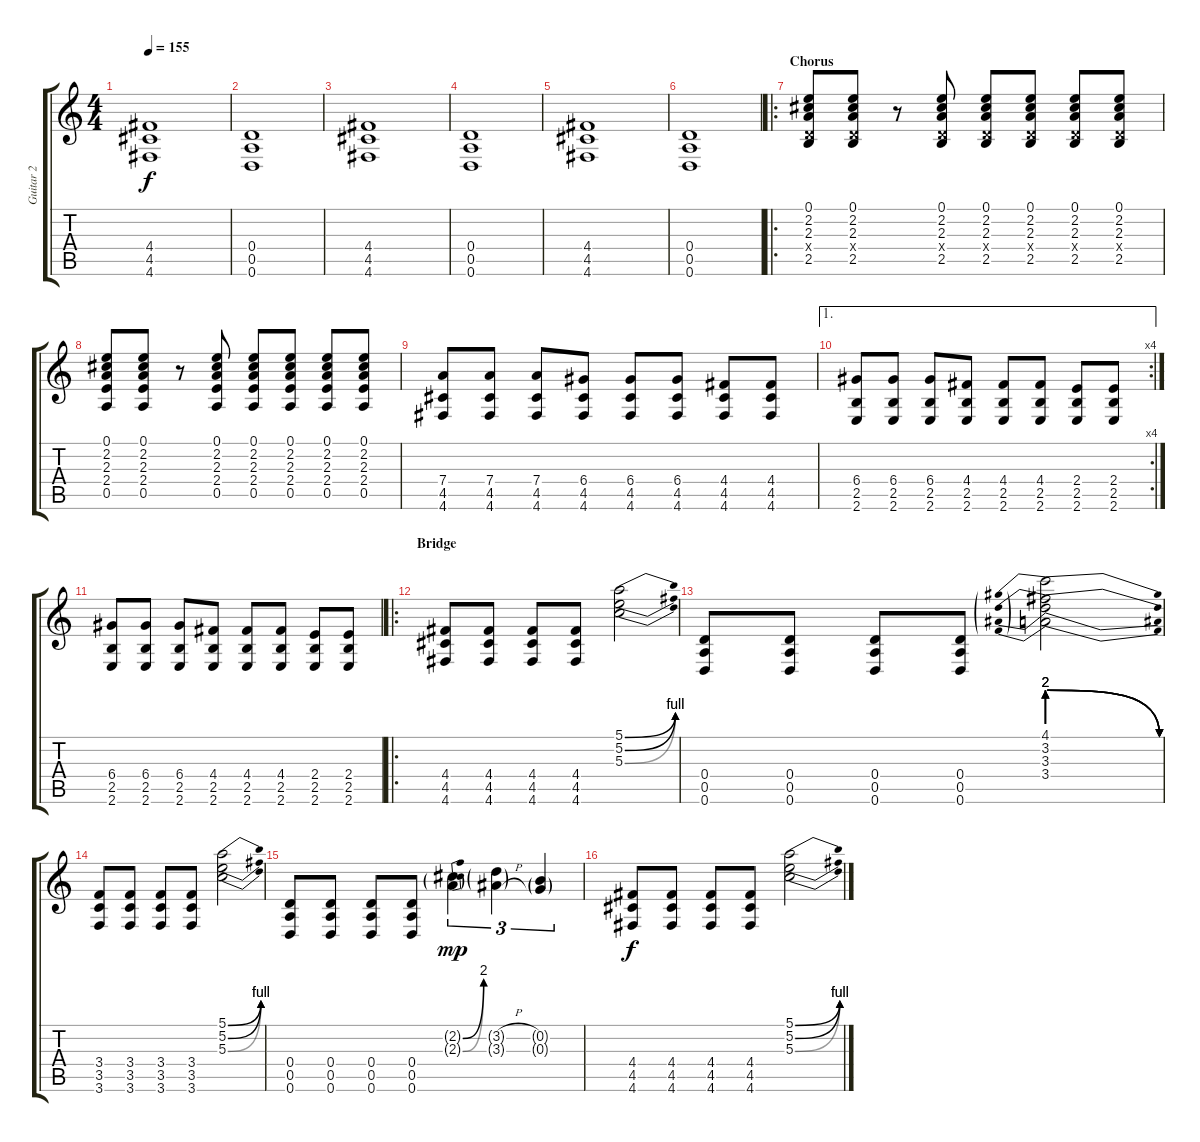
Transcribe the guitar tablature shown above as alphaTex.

\track ("Guitar 2" "Guitar 2") {instrument distortionguitar}
\staff {score tabs}
\tuning (E4 B3 G3 D3 A2 D2) {hide}
\ts (4 4)
\tempo 155
\clef g2
\ks c
(4.4 4.5 4.6).1{dy f} |
(0.4 0.5 0.6).1 |
(4.4 4.5 4.6).1 |
(0.4 0.5 0.6).1 |
(4.4 4.5 4.6).1 |
(0.4 0.5 0.6).1 |
\ro
\section ("" "Chorus")
(0.1 2.2 2.3 0.4{x} 2.5).8 (0.1 2.2 2.3 0.4{x} 2.5).8 r.8 (0.1 2.2 2.3 0.4{x} 2.5).8 (0.1 2.2 2.3 0.4{x} 2.5).8 (0.1 2.2 2.3 0.4{x} 2.5).8 (0.1 2.2 2.3 0.4{x} 2.5).8 (0.1 2.2 2.3 0.4{x} 2.5).8 |
(0.1 2.2 2.3 2.4 0.5).8 (0.1 2.2 2.3 2.4 0.5).8 r.8 (0.1 2.2 2.3 2.4 0.5).8 (0.1 2.2 2.3 2.4 0.5).8 (0.1 2.2 2.3 2.4 0.5).8 (0.1 2.2 2.3 2.4 0.5).8 (0.1 2.2 2.3 2.4 0.5).8 |
(7.4 4.5 4.6).8 (7.4 4.5 4.6).8 (7.4 4.5 4.6).8 (6.4 4.5 4.6).8 (6.4 4.5 4.6).8 (6.4 4.5 4.6).8 (4.4 4.5 4.6).8 (4.4 4.5 4.6).8 |
\ae 1
\rc 4
(6.4 2.5 2.6).8 (6.4 2.5 2.6).8 (6.4 2.5 2.6).8 (4.4 2.5 2.6).8 (4.4 2.5 2.6).8 (4.4 2.5 2.6).8 (2.4 2.5 2.6).8 (2.4 2.5 2.6).8 |
(6.4 2.5 2.6).8 (6.4 2.5 2.6).8 (6.4 2.5 2.6).8 (4.4 2.5 2.6).8 (4.4 2.5 2.6).8 (4.4 2.5 2.6).8 (2.4 2.5 2.6).8 (2.4 2.5 2.6).8 |
\ro
\section ("" "Bridge")
(4.4 4.5 4.6).8 (4.4 4.5 4.6).8 (4.4 4.5 4.6).8 (4.4 4.5 4.6).8 (5.1{be (bend 0 0 60 4)} 5.2{be (bend 0 0 60 4)} 5.3{be (bend 0 0 60 4)}).2 |
(0.4 0.5 0.6).8 (0.4 0.5 0.6).8 (0.4 0.5 0.6).8 (0.4 0.5 0.6).8 (4.1{be (prebendrelease 0 8 60 0)} 3.2{be (prebendrelease 0 8 60 0)} 3.3{be (prebendrelease 0 8 60 0)} 3.4{be (prebendrelease 0 8 60 0)}).2 |
(3.4 3.5 3.6).8 (3.4 3.5 3.6).8 (3.4 3.5 3.6).8 (3.4 3.5 3.6).8 (5.1{be (bend 0 0 60 4)} 5.2{be (bend 0 0 60 4)} 5.3{be (bend 0 0 60 4)}).2 |
(0.4 0.5 0.6).8 (0.4 0.5 0.6).8 (0.4 0.5 0.6).8 (0.4 0.5 0.6).8 (2.2{be (bend 0 0 60 8) g} 2.3{be (bend 0 0 60 8) g}).4{tu (3 2) dy mp} (3.2{h g} 3.3{h g}).4{tu (3 2)} (0.2{g} 0.3{g}).4{tu (3 2)} |
(4.4 4.5 4.6).8{dy f} (4.4 4.5 4.6).8 (4.4 4.5 4.6).8 (4.4 4.5 4.6).8 (5.1{be (bend 0 0 60 4)} 5.2{be (bend 0 0 60 4)} 5.3{be (bend 0 0 60 4)}).2
